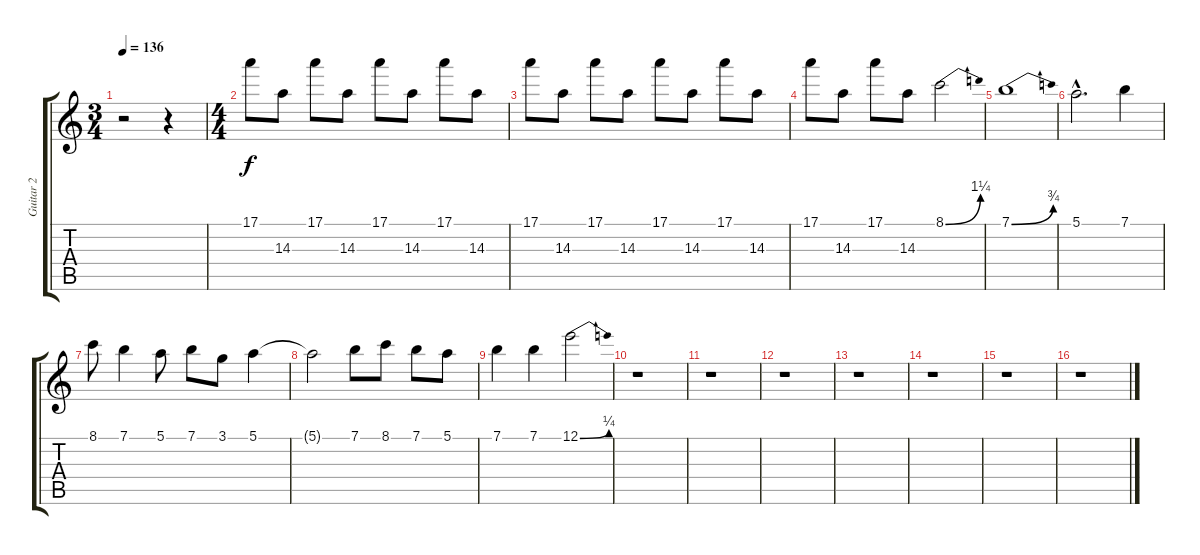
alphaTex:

\track ("Guitar 2" "Guitar 2") {instrument distortionguitar}
\staff {score tabs}
\tuning (E4 B3 G3 D3 A2 E2) {hide}
\ts (3 4)
\tempo 136
\clef g2
\ks c
r.2{dy f} r.4 |
\ts (4 4)
17.1.8 14.3.8 17.1.8 14.3.8 17.1.8 14.3.8 17.1.8 14.3.8 |
17.1.8 14.3.8 17.1.8 14.3.8 17.1.8 14.3.8 17.1.8 14.3.8 |
17.1.8 14.3.8 17.1.8 14.3.8 8.1{be (bend 0 0 60 5)}.2 |
7.1{be (bend 0 0 60 3)}.1 |
5.1{hac}.2{d} 7.1.4 |
8.1.8 7.1.4 5.1.8 7.1.8 3.1.8 5.1.4 |
5.1{t}.2 7.1.8 8.1.8 7.1.8 5.1.8 |
7.1.4 7.1.4 12.1{be (bend 0 0 60 1)}.2 |
r.1 |
r.1 |
r.1 |
r.1 |
r.1 |
r.1 |
r.1
